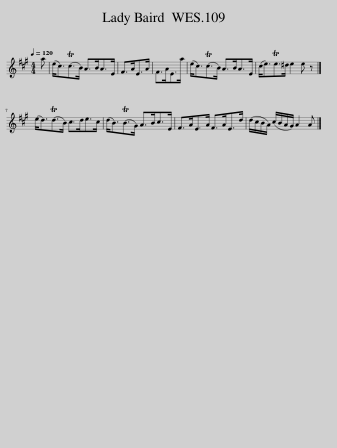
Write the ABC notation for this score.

X:1
L:1/8
Q:1/4=120
M:4/4
I:linebreak $
K:A
V:1 treble
V:1
 a | (e<c)(Tc>B) A>BA>E | F>AE>A | F>AE>a | (e<c)(Tc>B) A>BA>E | %5
 (c<e)Te>^d e2 e z |]$ (e<d)(Td>B) c>de>c | (d<B)(TB>G) A>Bc>E | F>AE>A F>AE>d | (d/c/B/A/) (c/B/A/G/) A2 A |] %10
